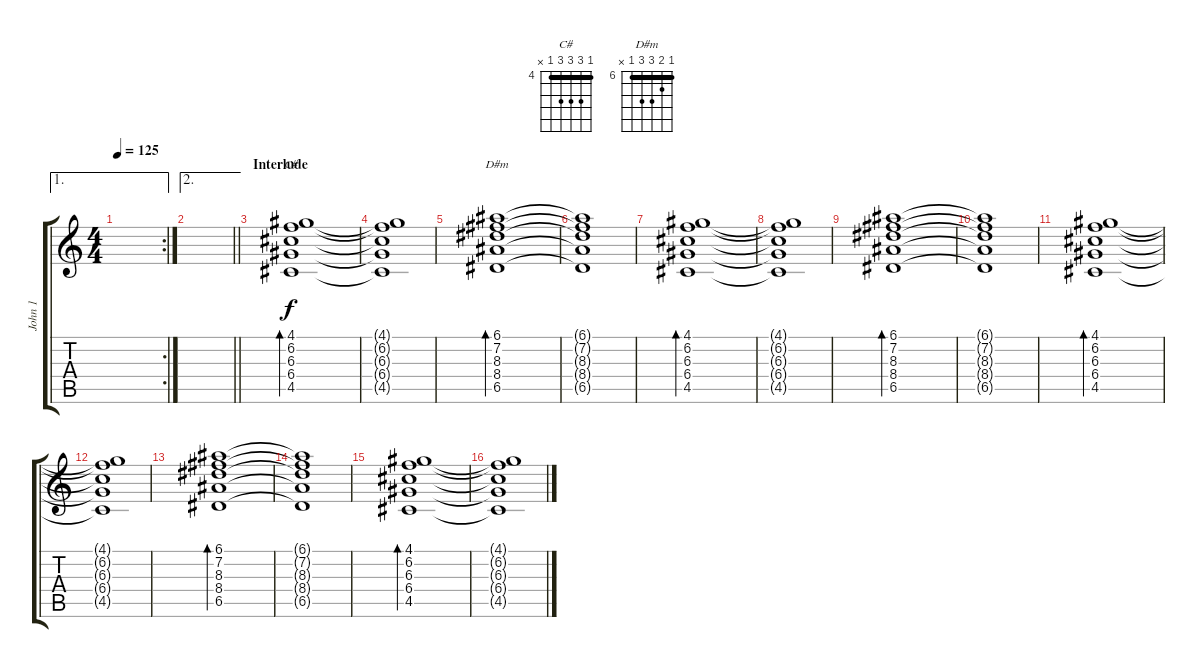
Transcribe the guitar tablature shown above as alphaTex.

\track ("John 1" "John 1") {instrument overdrivenguitar}
\staff {score tabs}
\tuning (E4 B3 G3 D3 A2 E2) {hide}
\chord ("C#" 4 6 6 6 4 x) {firstfret 4 barre 4}
\chord ("D#m" 6 7 8 8 6 x) {firstfret 6 barre 6}
\ae 1
\rc 2
\ts (4 4)
\tempo 125
\clef g2
\ks c
|
\ae 2
\barLineRight lightlight
|
\section ("" "Interlude")
(4.1 6.2 6.3 6.4 4.5).1{bd 240 ch "C#"} |
(4.1{t} 6.2{t} 6.3{t} 6.4{t} 4.5{t}).1 |
(6.1 7.2 8.3 8.4 6.5).1{bd 240 ch "D#m"} |
(6.1{t} 7.2{t} 8.3{t} 8.4{t} 6.5{t}).1 |
(4.1 6.2 6.3 6.4 4.5).1{bd 240} |
(4.1{t} 6.2{t} 6.3{t} 6.4{t} 4.5{t}).1 |
(6.1 7.2 8.3 8.4 6.5).1{bd 240} |
(6.1{t} 7.2{t} 8.3{t} 8.4{t} 6.5{t}).1 |
(4.1 6.2 6.3 6.4 4.5).1{bd 240} |
(4.1{t} 6.2{t} 6.3{t} 6.4{t} 4.5{t}).1 |
(6.1 7.2 8.3 8.4 6.5).1{bd 240} |
(6.1{t} 7.2{t} 8.3{t} 8.4{t} 6.5{t}).1 |
(4.1 6.2 6.3 6.4 4.5).1{bd 240} |
(4.1{t} 6.2{t} 6.3{t} 6.4{t} 4.5{t}).1
